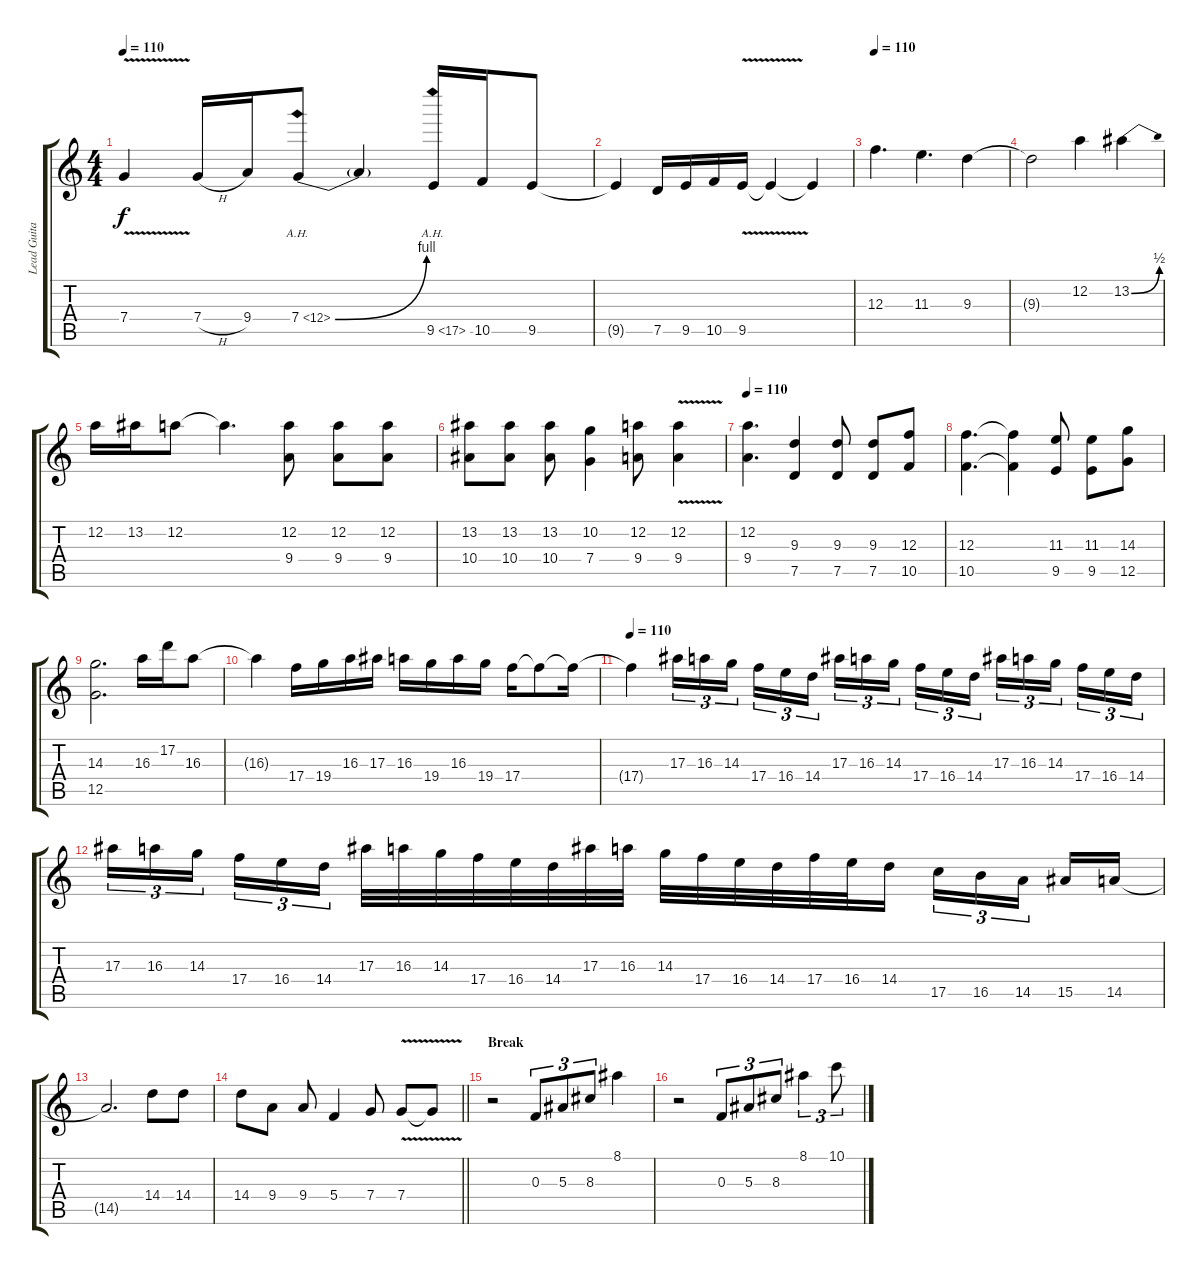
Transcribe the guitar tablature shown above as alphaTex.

\track ("Lead Guitar" "Lead Guita") {instrument distortionguitar}
\staff {score tabs}
\tuning (D4 A3 F3 C3 G2 D2) {hide}
\ts (4 4)
\tempo 110
\clef g2
\ks c
7.4{v}.4{dy f} 7.4{h}.16 9.4.16 7.4{be (bend 0 0 60 4) ah 5}.8 7.4{t}.4 9.5{ah 8}.16 10.5.16 9.5.8 |
9.5{t}.4 7.5.16 9.5.16 10.5.16 9.5{v}.16 9.5{t}.4 9.5{t}.4 |
\tempo 110
12.3.4{d} 11.3.4{d} 9.3.4 |
9.3{t}.2 12.2.4 13.2{be (bend 0 0 60 2)}.4 |
12.2.16 13.2.16 12.2.8 12.2{t}.4{d} (12.2 9.4).8 (12.2 9.4).8 (12.2 9.4).8 |
(13.2 10.4).8 (13.2 10.4).8 (13.2 10.4).8 (10.2 7.4).4 (12.2 9.4).8 (12.2{v} 9.4{v}).4 |
\tempo 110
(12.2 9.4).4{d} (9.3 7.5).4 (9.3 7.5).8 (9.3 7.5).8 (12.3 10.5).8 |
(12.3 10.5).4{d} (12.3{t} 10.5{t}).4 (11.3 9.5).8 (11.3 9.5).8 (14.3 12.5).8 |
(14.3 12.5).2{d} 16.3.16 17.2.16 16.3.8 |
16.3{t}.4 17.4.16 19.4.16 16.3.16 17.3.16 16.3.16 19.4.16 16.3.16 19.4.16 17.4.16 17.4{t}.8 17.4{t}.16 |
\tempo 110
17.4{t}.4 17.3.16{tu (3 2)} 16.3.16{tu (3 2)} 14.3.16{tu (3 2) beam splitsecondary} 17.4.16{tu (3 2)} 16.4.16{tu (3 2)} 14.4.16{tu (3 2)} 17.3.16{tu (3 2)} 16.3.16{tu (3 2)} 14.3.16{tu (3 2) beam splitsecondary} 17.4.16{tu (3 2)} 16.4.16{tu (3 2)} 14.4.16{tu (3 2)} 17.3.16{tu (3 2)} 16.3.16{tu (3 2)} 14.3.16{tu (3 2) beam splitsecondary} 17.4.16{tu (3 2)} 16.4.16{tu (3 2)} 14.4.16{tu (3 2)} |
17.3.16{tu (3 2)} 16.3.16{tu (3 2)} 14.3.16{tu (3 2) beam splitsecondary} 17.4.16{tu (3 2)} 16.4.16{tu (3 2)} 14.4.16{tu (3 2)} 17.3.32 16.3.32 14.3.32 17.4.32 16.4.32 14.4.32 17.3.32 16.3.32 14.3.32 17.4.32 16.4.32 14.4.32 17.4.32 16.4.32 14.4.16 17.5.16{tu (3 2)} 16.5.16{tu (3 2)} 14.5.16{tu (3 2) beam splitsecondary} 15.5.16 14.5.16 |
14.5{t}.2{d} 14.4.8 14.4.8 |
\barLineRight lightlight
14.4.8 9.4.8 9.4.8 5.4.4 7.4.8 7.4{v}.8 7.4{t}.8 |
\section ("" "Break")
r.2{volume 12} 0.3.8{tu (3 2)} 5.3.8{tu (3 2)} 8.3.8{tu (3 2)} 8.1.4 |
r.2 0.3.8{tu (3 2)} 5.3.8{tu (3 2)} 8.3.8{tu (3 2)} 8.1.4{tu (3 2)} 10.1.8{tu (3 2)}
